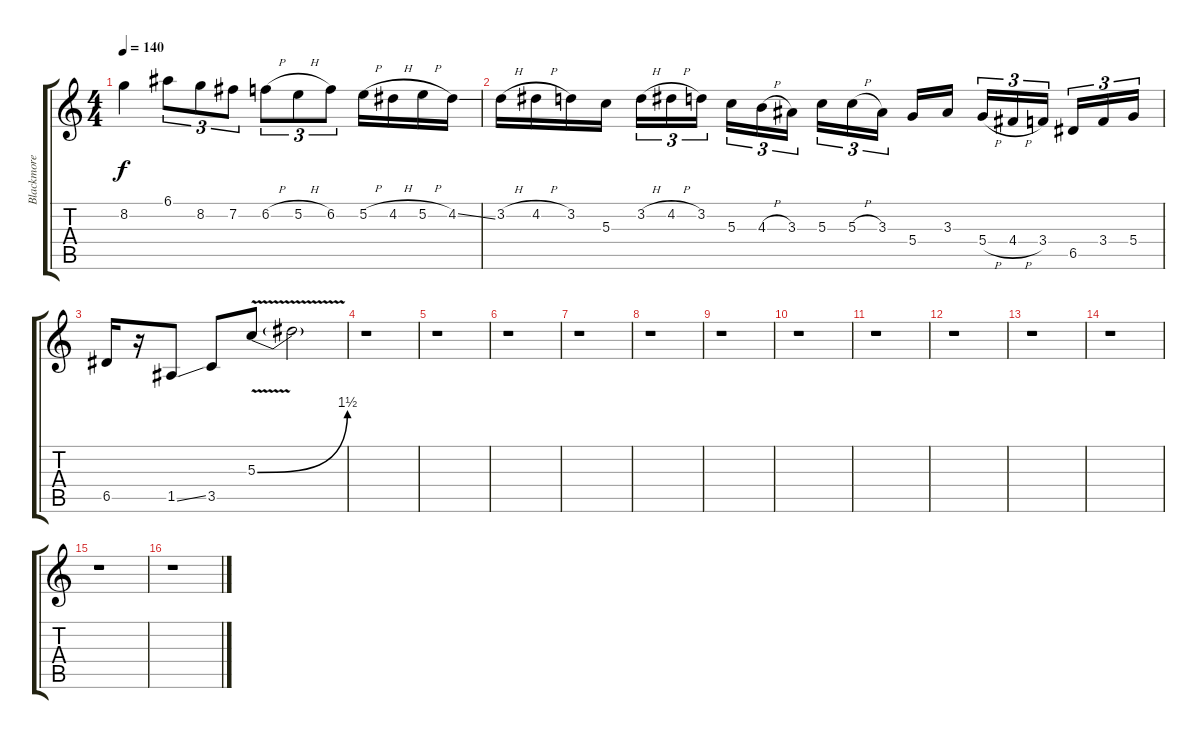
\track ("Blackmore" "Blackmore") {instrument distortionguitar}
\staff {score tabs}
\tuning (E4 B3 G3 D3 A2 E2) {hide}
\ts (4 4)
\tempo 140
\clef g2
\ks c
8.2{t}.4{dy f} 6.1.8{tu (3 2)} 8.2.8{tu (3 2)} 7.2.8{tu (3 2)} 6.2{h}.8{tu (3 2)} 5.2{h}.8{tu (3 2)} 6.2.8{tu (3 2)} 5.2{h}.16 4.2{h}.16 5.2{h}.16 4.2{ss}.16 |
3.2{h}.16 4.2{h}.16 3.2.16 5.3.16 3.2{h}.16{tu (3 2)} 4.2{h}.16{tu (3 2)} 3.2.16{tu (3 2) beam splitsecondary} 5.3.16{tu (3 2)} 4.3{h}.16{tu (3 2)} 3.3.16{tu (3 2)} 5.3.16{tu (3 2)} 5.3{h}.16{tu (3 2)} 3.3.16{tu (3 2) beam splitsecondary} 5.4.16 3.3.16 5.4{h}.16{tu (3 2)} 4.4{h}.16{tu (3 2)} 3.4.16{tu (3 2) beam splitsecondary} 6.5.16{tu (3 2)} 3.4.16{tu (3 2)} 5.4.16{tu (3 2)} |
6.5.16 r.16 1.5{ss}.8 3.5.8 5.3{be (bend 0 0 60 6) v}.8 5.3{t}.2 |
r.1 |
r.1 |
r.1 |
r.1 |
r.1 |
r.1 |
r.1 |
r.1 |
r.1 |
r.1 |
r.1 |
r.1 |
r.1
